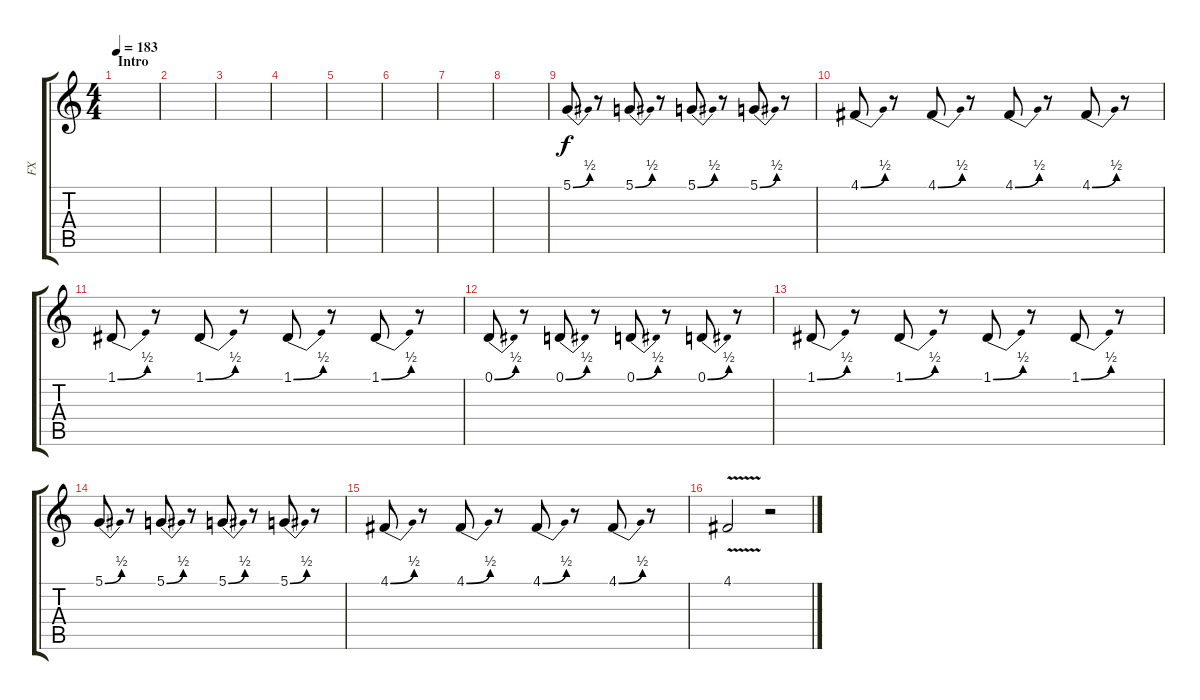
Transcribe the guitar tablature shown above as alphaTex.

\track ("FX" "FX") {instrument stringensemble1}
\staff {score tabs}
\tuning (D4 A3 F3 C3 G2 C2) {hide}
\ts (4 4)
\section ("" "Intro")
\tempo 183
\clef g2
\ks c
|
|
|
|
|
|
|
|
5.1{be (bend 0 0 60 2)}.8{volume 8 balance 0} r.8 5.1{be (bend 0 0 60 2)}.8{balance 16} r.8 5.1{be (bend 0 0 60 2)}.8{balance 0} r.8 5.1{be (bend 0 0 60 2)}.8{balance 16} r.8 |
4.1{be (bend 0 0 60 2)}.8{balance 0} r.8 4.1{be (bend 0 0 60 2)}.8{balance 16} r.8 4.1{be (bend 0 0 60 2)}.8{balance 0} r.8 4.1{be (bend 0 0 60 2)}.8{balance 16} r.8 |
1.1{be (bend 0 0 60 2)}.8{balance 0} r.8 1.1{be (bend 0 0 60 2)}.8{balance 16} r.8 1.1{be (bend 0 0 60 2)}.8{balance 0} r.8 1.1{be (bend 0 0 60 2)}.8{balance 16} r.8 |
0.1{be (bend 0 0 60 2)}.8{balance 0} r.8 0.1{be (bend 0 0 60 2)}.8{balance 16} r.8 0.1{be (bend 0 0 60 2)}.8{balance 0} r.8 0.1{be (bend 0 0 60 2)}.8{balance 16} r.8 |
1.1{be (bend 0 0 60 2)}.8{balance 0} r.8 1.1{be (bend 0 0 60 2)}.8{balance 16} r.8 1.1{be (bend 0 0 60 2)}.8{balance 0} r.8 1.1{be (bend 0 0 60 2)}.8{balance 16} r.8 |
5.1{be (bend 0 0 60 2)}.8{balance 0} r.8 5.1{be (bend 0 0 60 2)}.8{balance 16} r.8 5.1{be (bend 0 0 60 2)}.8{balance 0} r.8 5.1{be (bend 0 0 60 2)}.8{balance 16} r.8 |
4.1{be (bend 0 0 60 2)}.8{balance 0} r.8 4.1{be (bend 0 0 60 2)}.8{balance 16} r.8 4.1{be (bend 0 0 60 2)}.8{balance 0} r.8 4.1{be (bend 0 0 60 2)}.8{balance 16} r.8 |
4.1{v}.2{balance 8} r.2
